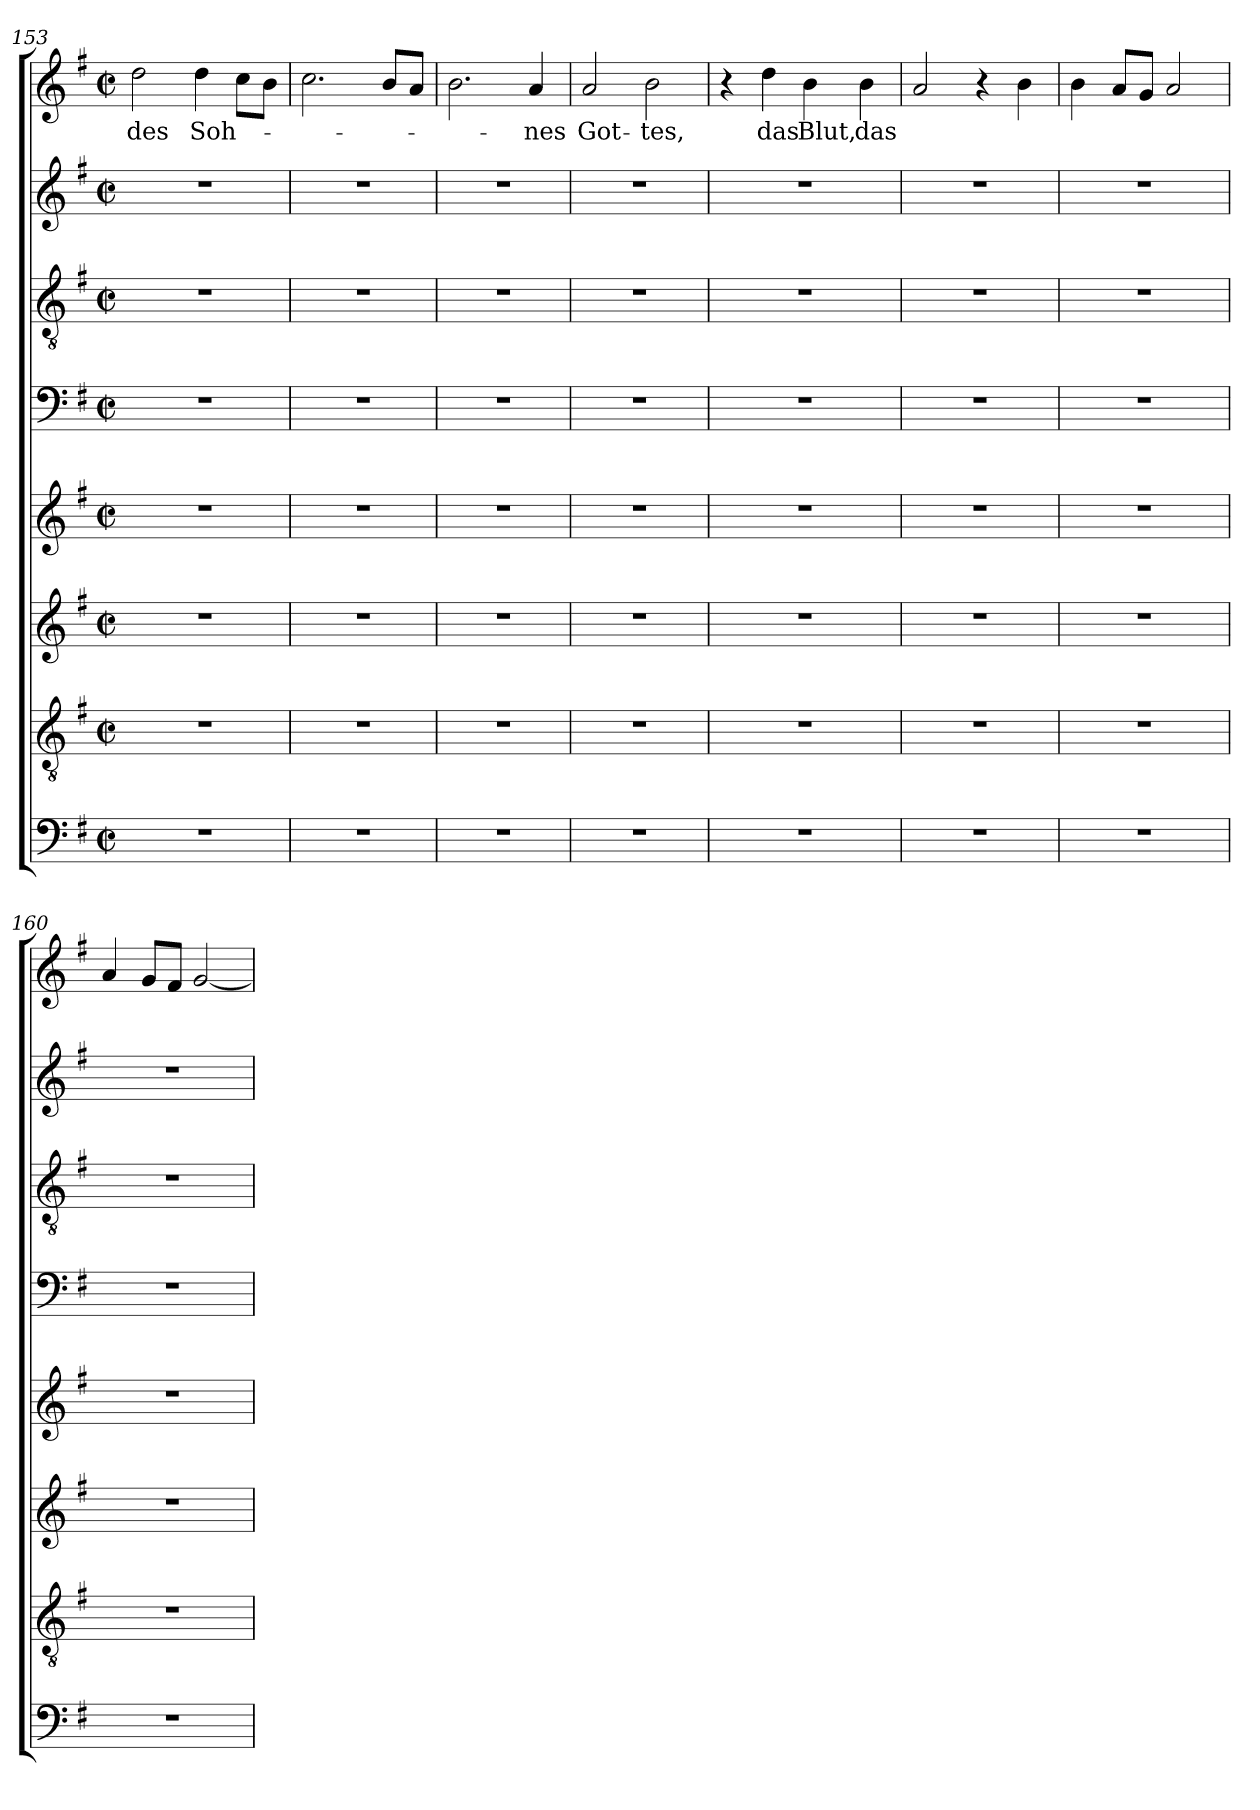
**kern	**kern	**kern	**kern	**kern	**kern	**kern	**kern	**text
*part8	*part7	*part6	*part5	*part4	*part3	*part2	*part1	*part1
*staff8	*staff7	*staff6	*staff5	*staff4	*staff3	*staff2	*staff1	*staff1
*clefF4	*clefGv2	*clefG2	*clefG2	*clefF4	*clefGv2	*clefG2	*clefG2	*
*k[f#]	*k[f#]	*k[f#]	*k[f#]	*k[f#]	*k[f#]	*k[f#]	*k[f#]	*
*G:	*G:	*G:	*G:	*G:	*G:	*G:	*G:	*
*M2/2	*M2/2	*M2/2	*M2/2	*M2/2	*M2/2	*M2/2	*M2/2	*
*met(c|)	*met(c|)	*met(c|)	*met(c|)	*met(c|)	*met(c|)	*met(c|)	*met(c|)	*
=153	=153	=153	=153	=153	=153	=153	=153	=153
!	!	!	!	!	!	!	!	!LO:LY:b
1r	1r	1r	1r	1r	1r	1r	2dd\	des
!	!	!	!	!	!	!	!	!LO:LY:b
.	.	.	.	.	.	.	4dd\	Soh-
.	.	.	.	.	.	.	8cc\L	.
.	.	.	.	.	.	.	8b\J	.
=154	=154	=154	=154	=154	=154	=154	=154	=154
1r	1r	1r	1r	1r	1r	1r	2.cc\	.
.	.	.	.	.	.	.	8b/L	.
.	.	.	.	.	.	.	8a/J	.
=155	=155	=155	=155	=155	=155	=155	=155	=155
1r	1r	1r	1r	1r	1r	1r	2.b\	.
!	!	!	!	!	!	!	!	!LO:LY:b
.	.	.	.	.	.	.	4a/	-nes
=156	=156	=156	=156	=156	=156	=156	=156	=156
!	!	!	!	!	!	!	!	!LO:LY:b
1r	1r	1r	1r	1r	1r	1r	2a/	Got-
!	!	!	!	!	!	!	!	!LO:LY:b
.	.	.	.	.	.	.	2b\	-tes,
=157	=157	=157	=157	=157	=157	=157	=157	=157
1r	1r	1r	1r	1r	1r	1r	4r	.
!	!	!	!	!	!	!	!	!LO:LY:b
.	.	.	.	.	.	.	4dd\	das
!	!	!	!	!	!	!	!	!LO:LY:b
.	.	.	.	.	.	.	4b\	Blut,
!	!	!	!	!	!	!	!	!LO:LY:b
.	.	.	.	.	.	.	4b\	das
!!LO:LB:g=z
=158	=158	=158	=158	=158	=158	=158	=158	=158
1r	1r	1r	1r	1r	1r	1r	2a/	.
.	.	.	.	.	.	.	4r	.
.	.	.	.	.	.	.	4b\	.
=159	=159	=159	=159	=159	=159	=159	=159	=159
1r	1r	1r	1r	1r	1r	1r	4b\	.
.	.	.	.	.	.	.	8a/L	.
.	.	.	.	.	.	.	8g/J	.
.	.	.	.	.	.	.	2a/	.
=160	=160	=160	=160	=160	=160	=160	=160	=160
1r	1r	1r	1r	1r	1r	1r	4a/	.
.	.	.	.	.	.	.	8g/L	.
.	.	.	.	.	.	.	8f#/J	.
.	.	.	.	.	.	.	[<2g/	.
=	=	=	=	=	=	=	=	=
*-	*-	*-	*-	*-	*-	*-	*-	*-
